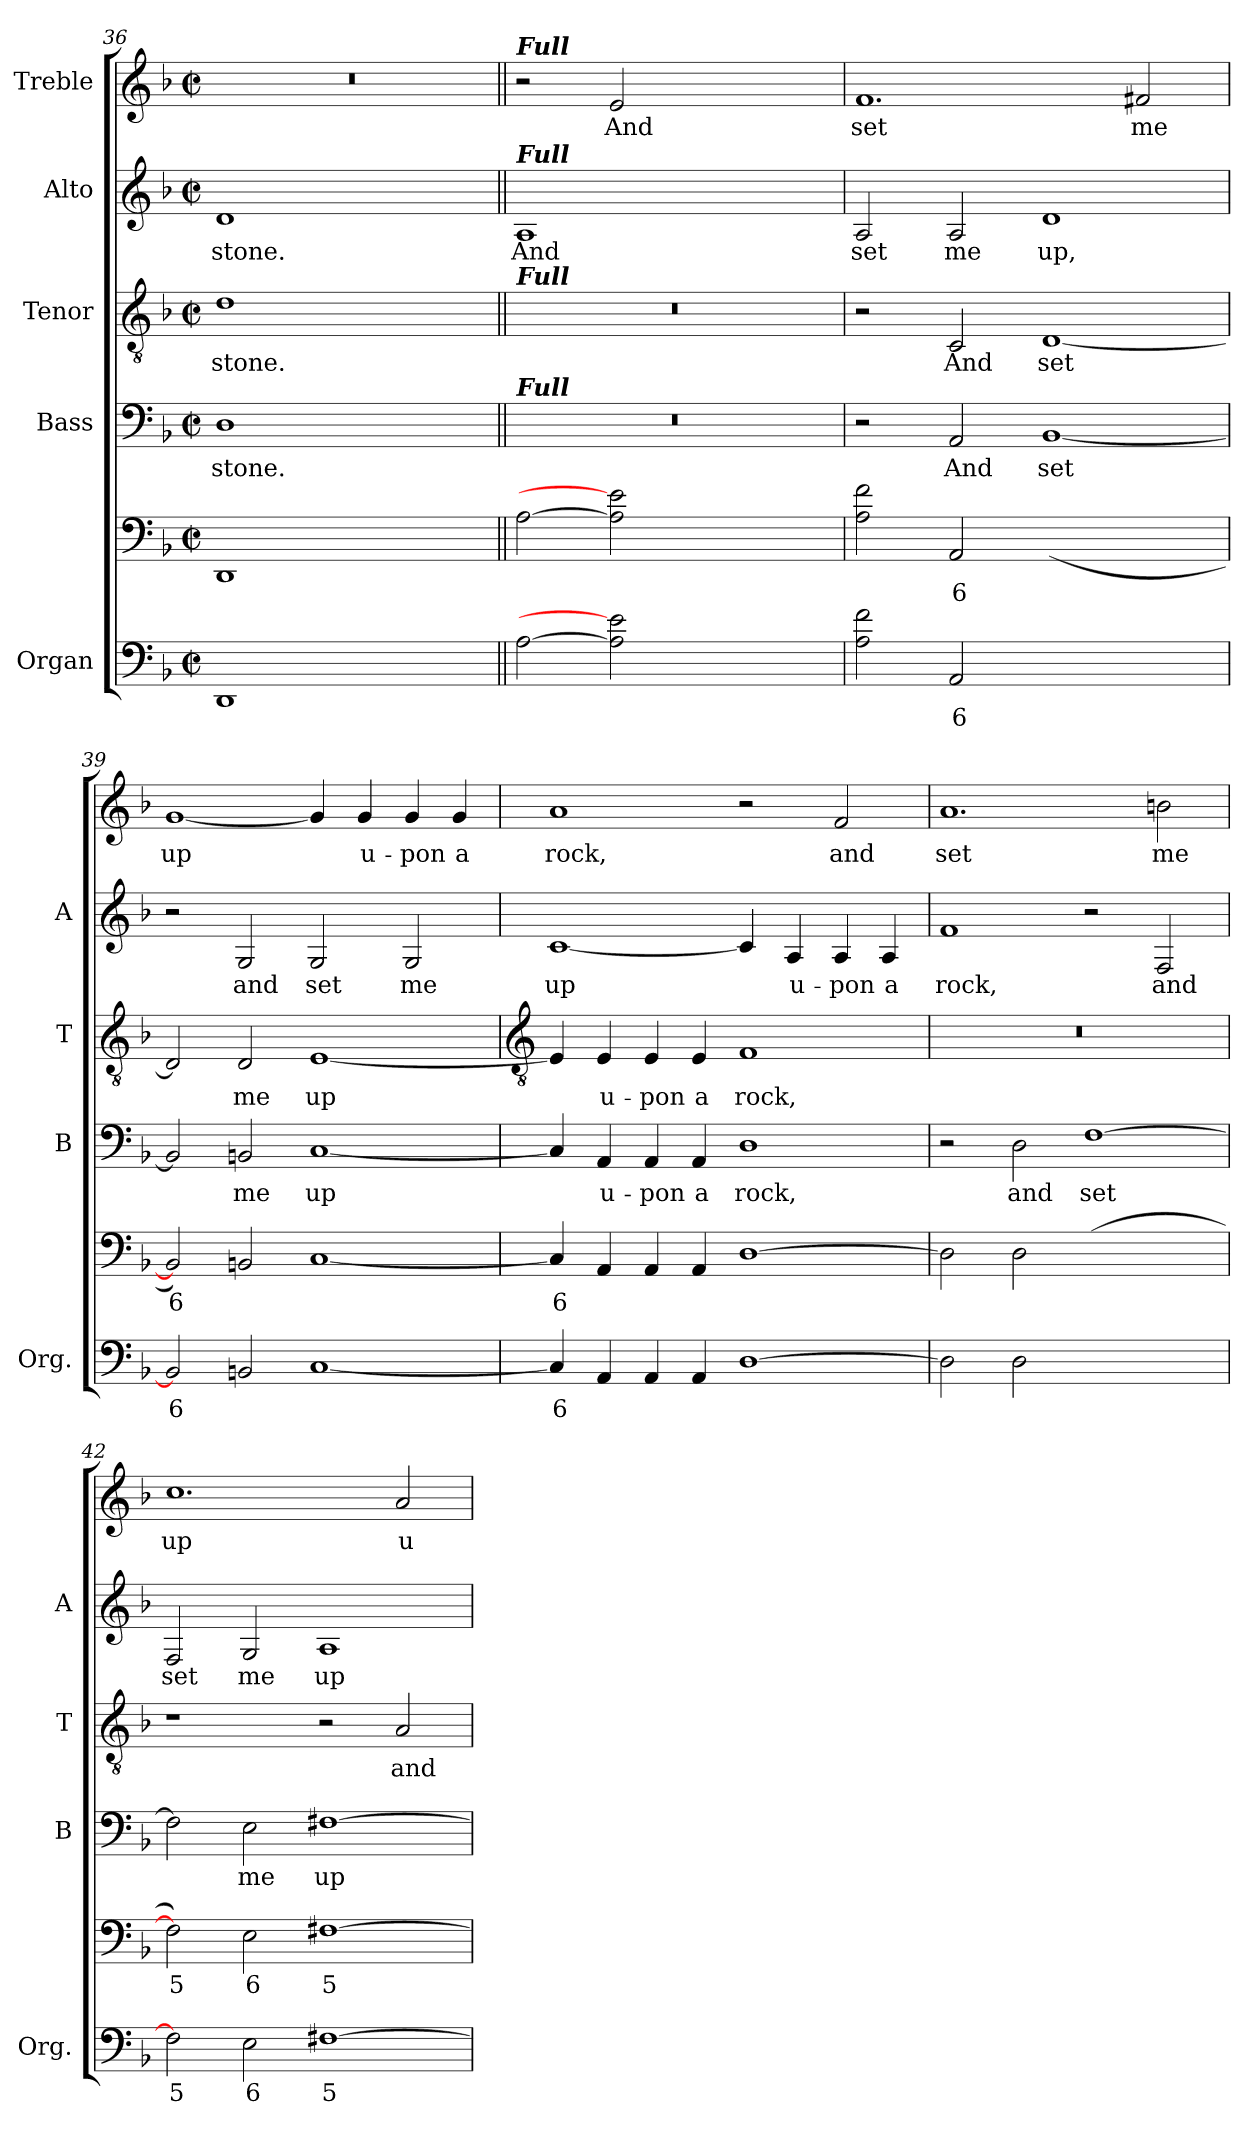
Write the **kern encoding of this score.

**kern	**text	**kern	**text	**kern	**text	**kern	**text	**kern	**text	**kern	**text
*part5	*part5	*part5	*part5	*part4	*part4	*part3	*part3	*part2	*part2	*part1	*part1
*staff6	*staff6	*staff5	*staff5	*staff4	*staff4	*staff3	*staff3	*staff2	*staff2	*staff1	*staff1
*I"Organ	*	*	*	*I"Bass	*	*I"Tenor	*	*I"Alto	*	*I"Treble	*
*I'Org.	*	*	*	*I'B	*	*I'T	*	*I'A	*	*	*
*	*	*clefF4	*	*clefF4	*	*clefGv2	*	*clefG2	*	*clefG2	*
*k[b-]	*	*k[b-]	*	*k[b-]	*	*k[b-]	*	*k[b-]	*	*k[b-]	*
*F:	*	*F:	*	*F:	*	*F:	*	*F:	*	*F:	*
*M4/2	*	*M4/2	*	*M4/2	*	*M4/2	*	*M4/2	*	*M4/2	*
*met(c|)	*	*met(c|)	*	*met(c|)	*	*met(c|)	*	*met(c|)	*	*met(c|)	*
=36	=36	=36	=36	=36	=36	=36	=36	=36	=36	=36	=36
!	!	!	!	!	!LO:LY:b	!	!LO:LY:b	!	!LO:LY:b	!	!
1DD	.	1DD	.	1D	stone.	1d	stone.	1d	stone.	0r	.
1ryy	.	1ryy	.	1ryy	.	1ryy	.	1ryy	.	.	.
=37||	=37||	=37||	=37||	=37||	=37||	=37||	=37||	=37||	=37||	=37||	=37||
!	!	!	!	!	!	!	!	!	!	!LO:TX:a:Bi:t=Full	!
!	!	!	!	!	!	!	!	!LO:TX:a:Bi:t=Full	!	!	!
!	!	!	!	!	!	!LO:TX:a:Bi:t=Full	!	!	!	!	!
!	!	!	!	!LO:TX:a:Bi:t=Full	!	!	!	!	!	!	!
!	!	!	!	!	!	!	!	!	!LO:LY:b	!	!
[2A	.	[2A	.	0r	.	0r	.	1A	And	2r	.
!	!	!	!	!	!	!	!	!	!	!	!LO:LY:b
2A] 2e]	.	2A] 2e]	.	.	.	.	.	.	.	2e	And
1ryy	.	1ryy	.	.	.	.	.	1ryy	.	1ryy	.
=38	=38	=38	=38	=38	=38	=38	=38	=38	=38	=38	=38
!	!	!	!	!	!	!	!	!	!LO:LY:b	!	!LO:LY:b
2A 2f	.	2A 2f	.	2r	.	2r	.	2A	set	1.f	set
!	!LO:LY:b	!	!LO:LY:b	!	!LO:LY:b	!	!LO:LY:b	!	!LO:LY:b	!	!
2AA	6	2AA	6	2AA	And	2C	And	2A	me	.	.
!	!LO:LY:b	!	!LO:LY:b	!	!LO:LY:b	!	!LO:LY:b	!	!LO:LY:b	!	!
[2BB-yy	5	(<[2BB-yy	5	[1BB-	set	[1D	set	1d	up,	.	.
!	!LO:LY:b	!	!LO:LY:b	!	!	!	!	!	!	!	!LO:LY:b
2BB-yy_	5	2BB-yy_	5	.	.	.	.	.	.	2f#X	me
=39	=39	=39	=39	=39	=39	=39	=39	=39	=39	=39	=39
!	!LO:LY:b	!	!LO:LY:b	!	!	!	!	!	!	!	!LO:LY:b
2BB-]	6	2BB-])	6	2BB-]	.	2D]	.	2r	.	[1g	up
!	!	!	!	!	!LO:LY:b	!	!LO:LY:b	!	!LO:LY:b	!	!
2BBn	.	2BBn	.	2BBn	me	2D	me	2G	and	.	.
!	!	!	!	!	!LO:LY:b	!	!LO:LY:b	!	!LO:LY:b	!	!
[1C	.	[1C	.	[1C	up	[1E	up	2G	set	4g]	.
!	!	!	!	!	!	!	!	!	!	!	!LO:LY:b
.	.	.	.	.	.	.	.	.	.	4g	u-
!	!	!	!	!	!	!	!	!	!LO:LY:b	!	!LO:LY:b
.	.	.	.	.	.	.	.	2G	me	4g	-pon
!	!	!	!	!	!	!	!	!	!	!	!LO:LY:b
.	.	.	.	.	.	.	.	.	.	4g	a
!!LO:LB:g=z
=40	=40	=40	=40	=40	=40	=40	=40	=40	=40	=40	=40
*	*	*	*	*	*	*clefGv2	*	*	*	*	*
!	!LO:LY:b	!	!LO:LY:b	!	!	!	!	!	!LO:LY:b	!	!LO:LY:b
4C]	6	4C]	6	4C]	.	4E]	.	[1c	up	1a	rock,
!	!	!	!	!	!LO:LY:b	!	!LO:LY:b	!	!	!	!
4AA	.	4AA	.	4AA	u-	4E	u-	.	.	.	.
!	!	!	!	!	!LO:LY:b	!	!LO:LY:b	!	!	!	!
4AA	.	4AA	.	4AA	-pon	4E	-pon	.	.	.	.
!	!	!	!	!	!LO:LY:b	!	!LO:LY:b	!	!	!	!
4AA	.	4AA	.	4AA	a	4E	a	.	.	.	.
!	!	!	!	!	!LO:LY:b	!	!LO:LY:b	!	!	!	!
[1D	.	[1D	.	1D	rock,	1F	rock,	4c]	.	2r	.
!	!	!	!	!	!	!	!	!	!LO:LY:b	!	!
.	.	.	.	.	.	.	.	4A	u-	.	.
!	!	!	!	!	!	!	!	!	!LO:LY:b	!	!LO:LY:b
.	.	.	.	.	.	.	.	4A	-pon	2f	and
!	!	!	!	!	!	!	!	!	!LO:LY:b	!	!
.	.	.	.	.	.	.	.	4A	a	.	.
=41	=41	=41	=41	=41	=41	=41	=41	=41	=41	=41	=41
!	!	!	!	!	!	!	!	!	!LO:LY:b	!	!LO:LY:b
2D]	.	2D]	.	2r	.	0r	.	1f	rock,	1.a	set
!	!	!	!	!	!LO:LY:b	!	!	!	!	!	!
2D	.	2D	.	2D	and	.	.	.	.	.	.
!	!LO:LY:b	!	!LO:LY:b	!	!LO:LY:b	!	!	!	!	!	!
[2Fyy	3	(>[2Fyy	3	[1F	set	.	.	2r	.	.	.
!	!LO:LY:b	!	!LO:LY:b	!	!	!	!	!	!LO:LY:b	!	!LO:LY:b
2Fyy_	4	2Fyy_	4	.	.	.	.	2F	and	2bn	me
=42	=42	=42	=42	=42	=42	=42	=42	=42	=42	=42	=42
!	!LO:LY:b	!	!LO:LY:b	!	!	!	!	!	!LO:LY:b	!	!LO:LY:b
2F]	5	2F])	5	2F]	.	1r	.	2F	set	1.cc	up
!	!LO:LY:b	!	!LO:LY:b	!	!LO:LY:b	!	!	!	!LO:LY:b	!	!
2E	6	2E	6	2E	me	.	.	2G	me	.	.
!	!LO:LY:b	!	!LO:LY:b	!	!LO:LY:b	!	!	!	!LO:LY:b	!	!
[1F#X	5	[1F#X	5	[1F#X	up	2r	.	1A	up	.	.
!	!	!	!	!	!	!	!LO:LY:b	!	!	!	!LO:LY:b
.	.	.	.	.	.	2A	and	.	.	2a	u-
=	=	=	=	=	=	=	=	=	=	=	=
*-	*-	*-	*-	*-	*-	*-	*-	*-	*-	*-	*-
